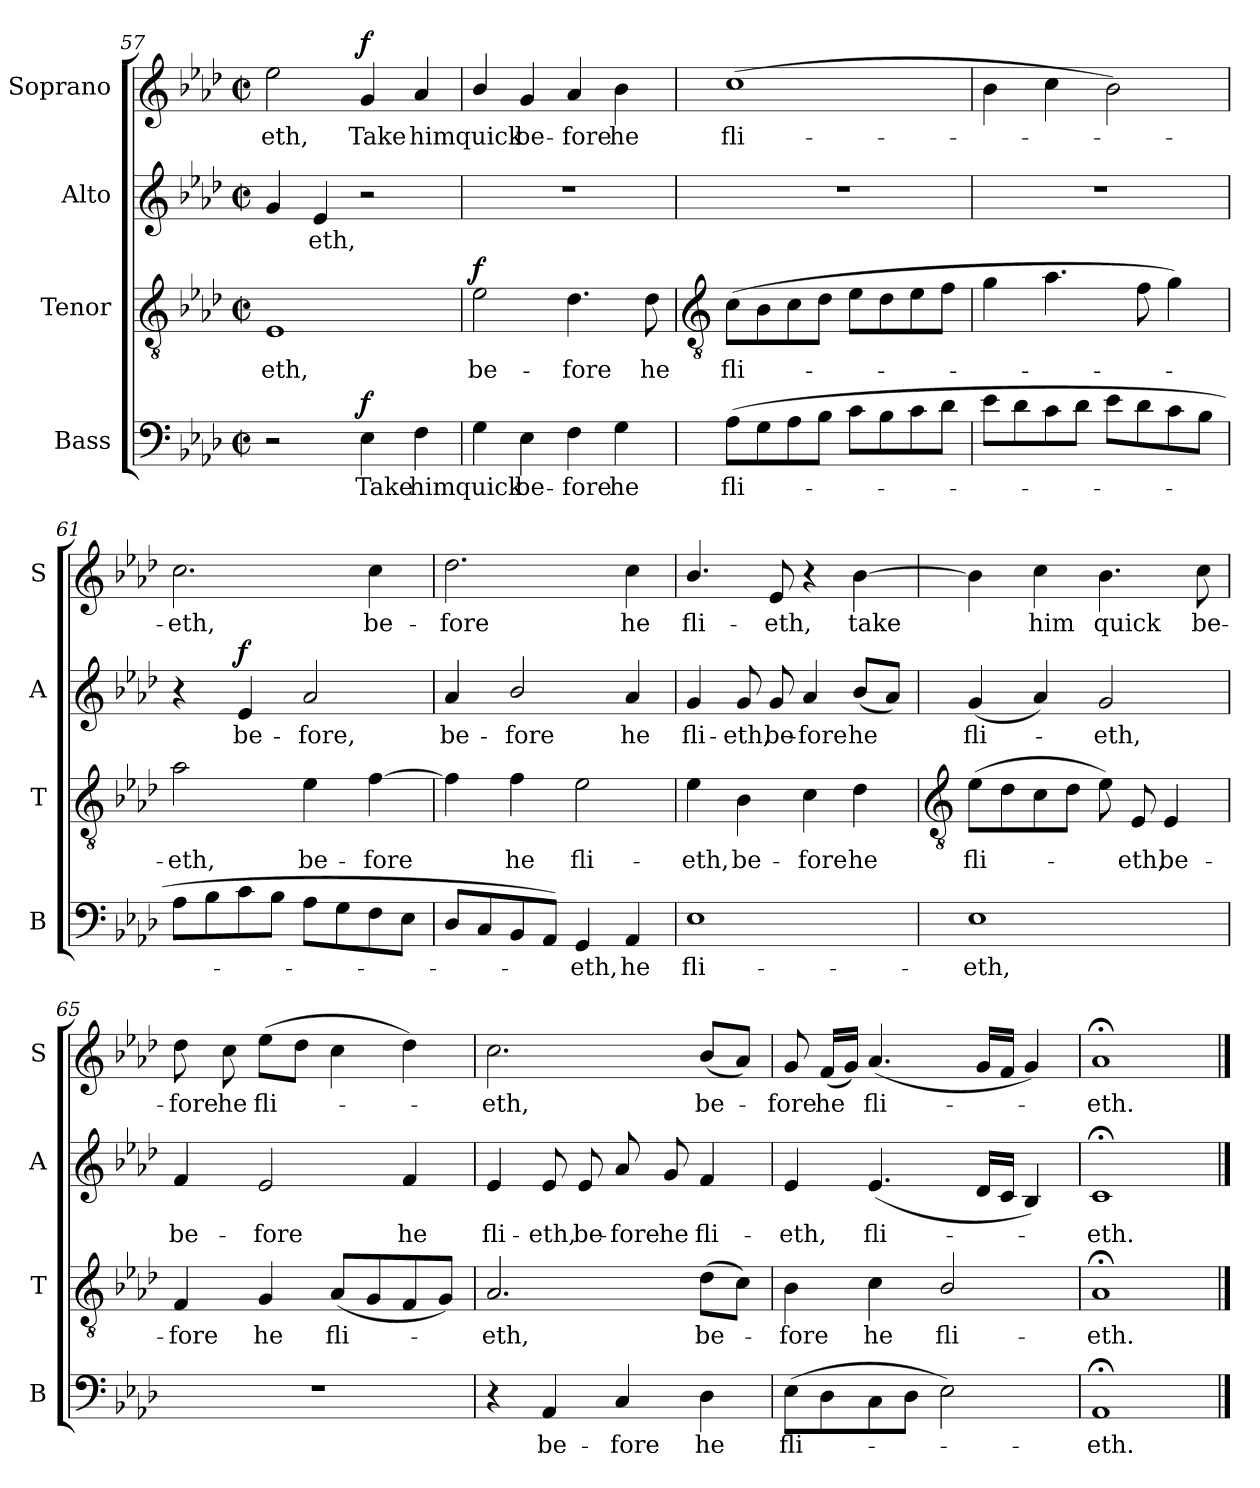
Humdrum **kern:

**kern	**text	**dynam	**kern	**text	**dynam	**kern	**text	**dynam	**kern	**text	**dynam
*part4	*part4	*part4	*part3	*part3	*part3	*part2	*part2	*part2	*part1	*part1	*part1
*staff4	*staff4	*staff4	*staff3	*staff3	*staff3	*staff2	*staff2	*staff2	*staff1	*staff1	*staff1
*I"Bass	*	*	*I"Tenor	*	*	*I"Alto	*	*	*I"Soprano	*	*
*I'B	*	*	*I'T	*	*	*I'A	*	*	*I'S	*	*
*clefF4	*	*	*clefGv2	*	*	*clefG2	*	*	*clefG2	*	*
*k[b-e-a-d-]	*	*	*k[b-e-a-d-]	*	*	*k[b-e-a-d-]	*	*	*k[b-e-a-d-]	*	*
*A-:	*	*	*A-:	*	*	*A-:	*	*	*A-:	*	*
*M2/2	*	*	*M2/2	*	*	*M2/2	*	*	*M2/2	*	*
*met(c|)	*	*	*met(c|)	*	*	*met(c|)	*	*	*met(c|)	*	*
=57	=57	=57	=57	=57	=57	=57	=57	=57	=57	=57	=57
!	!	!	!	!LO:LY:b	!	!	!	!	!	!LO:LY:b	!
2r	.	.	1E-	eth,	.	4g	.	.	2ee-	eth,	.
!	!	!	!	!	!	!	!LO:LY:b	!	!	!	!
.	.	.	.	.	.	4e-	eth,	.	.	.	.
!	!LO:LY:b	!LO:DY:b	!	!	!	!	!	!	!	!LO:LY:b	!LO:DY:b
4E-	Take	f	.	.	.	2r	.	.	4g	Take	f
!	!LO:LY:b	!	!	!	!	!	!	!	!	!LO:LY:b	!
4F	him	.	.	.	.	.	.	.	4a-	him	.
=58	=58	=58	=58	=58	=58	=58	=58	=58	=58	=58	=58
!	!LO:LY:b	!	!	!LO:LY:b	!LO:DY:b	!	!	!	!	!LO:LY:b	!
4G	quick	.	2e-	be-	f	1r	.	.	4b-/	quick	.
!	!LO:LY:b	!	!	!	!	!	!	!	!	!LO:LY:b	!
4E-	be-	.	.	.	.	.	.	.	4g	be-	.
!	!LO:LY:b	!	!	!LO:LY:b	!	!	!	!	!	!LO:LY:b	!
4F	-fore	.	4.d-	-fore	.	.	.	.	4a-	-fore	.
!	!LO:LY:b	!	!	!	!	!	!	!	!	!LO:LY:b	!
4G	he	.	.	.	.	.	.	.	4b-	he	.
!	!	!	!	!LO:LY:b	!	!	!	!	!	!	!
.	.	.	8d-	he	.	.	.	.	.	.	.
!!LO:LB:g=z
=59	=59	=59	=59	=59	=59	=59	=59	=59	=59	=59	=59
*	*	*	*clefGv2	*	*	*	*	*	*	*	*
!	!LO:LY:b	!	!	!LO:LY:b	!	!	!	!	!	!LO:LY:b	!
(<8A-L	fli-	.	(>8cL	fli-	.	1r	.	.	(>1cc	fli-	.
8G	.	.	8B-	.	.	.	.	.	.	.	.
8A-	.	.	8c	.	.	.	.	.	.	.	.
8B-J	.	.	8d-J	.	.	.	.	.	.	.	.
8cL	.	.	8e-L	.	.	.	.	.	.	.	.
8B-	.	.	8d-	.	.	.	.	.	.	.	.
8c	.	.	8e-	.	.	.	.	.	.	.	.
8d-J	.	.	8fJ	.	.	.	.	.	.	.	.
=60	=60	=60	=60	=60	=60	=60	=60	=60	=60	=60	=60
8e-L	.	.	4g	.	.	1r	.	.	4b-	.	.
8d-	.	.	.	.	.	.	.	.	.	.	.
8c	.	.	4.a-	.	.	.	.	.	4cc	.	.
8d-J	.	.	.	.	.	.	.	.	.	.	.
8e-L	.	.	.	.	.	.	.	.	2b-)	.	.
8d-	.	.	8f	.	.	.	.	.	.	.	.
8c	.	.	4g)	.	.	.	.	.	.	.	.
8B-J	.	.	.	.	.	.	.	.	.	.	.
=61	=61	=61	=61	=61	=61	=61	=61	=61	=61	=61	=61
!	!	!	!	!LO:LY:b	!	!	!	!	!	!LO:LY:b	!
8A-L	.	.	2a-	eth,	.	4r	.	.	2.cc	eth,	.
8B-	.	.	.	.	.	.	.	.	.	.	.
!	!	!	!	!	!	!	!LO:LY:b	!LO:DY:b	!	!	!
8c	.	.	.	.	.	4e-	be-	f	.	.	.
8B-J	.	.	.	.	.	.	.	.	.	.	.
!	!	!	!	!LO:LY:b	!	!	!LO:LY:b	!	!	!	!
8A-L	.	.	4e-	be-	.	2a-	-fore,	.	.	.	.
8G	.	.	.	.	.	.	.	.	.	.	.
!	!	!	!	!LO:LY:b	!	!	!	!	!	!LO:LY:b	!
8F	.	.	[4f	-fore	.	.	.	.	4cc	be-	.
8E-J	.	.	.	.	.	.	.	.	.	.	.
=62	=62	=62	=62	=62	=62	=62	=62	=62	=62	=62	=62
!	!	!	!	!	!	!	!LO:LY:b	!	!	!LO:LY:b	!
8D-L	.	.	4f]	.	.	4a-	be-	.	2.dd-	-fore	.
8C	.	.	.	.	.	.	.	.	.	.	.
!	!	!	!	!LO:LY:b	!	!	!LO:LY:b	!	!	!	!
8BB-	.	.	4f	he	.	2b-/	-fore	.	.	.	.
8AA-J)	.	.	.	.	.	.	.	.	.	.	.
!	!LO:LY:b	!	!	!LO:LY:b	!	!	!	!	!	!	!
4GG	eth,	.	2e-	fli-	.	.	.	.	.	.	.
!	!LO:LY:b	!	!	!	!	!	!LO:LY:b	!	!	!LO:LY:b	!
4AA-	he	.	.	.	.	4a-	he	.	4cc	he	.
=63	=63	=63	=63	=63	=63	=63	=63	=63	=63	=63	=63
!	!LO:LY:b	!	!	!LO:LY:b	!	!	!LO:LY:b	!	!	!LO:LY:b	!
1E-	fli-	.	4e-	-eth,	.	4g	fli-	.	4.b-/	fli-	.
!	!	!	!	!LO:LY:b	!	!	!LO:LY:b	!	!	!	!
.	.	.	4B-	be-	.	8g	-eth,	.	.	.	.
!	!	!	!	!	!	!	!LO:LY:b	!	!	!LO:LY:b	!
.	.	.	.	.	.	8g	be-	.	8e-	-eth,	.
!	!	!	!	!LO:LY:b	!	!	!LO:LY:b	!	!	!	!
.	.	.	4c	-fore	.	4a-	-fore	.	4r	.	.
!	!	!	!	!LO:LY:b	!	!	!LO:LY:b	!	!	!LO:LY:b	!
.	.	.	4d-	he	.	(<8b-L	he	.	[4b-	take	.
.	.	.	.	.	.	8a-J)	.	.	.	.	.
!!LO:LB:g=z
=64	=64	=64	=64	=64	=64	=64	=64	=64	=64	=64	=64
*	*	*	*clefGv2	*	*	*	*	*	*	*	*
!	!LO:LY:b	!	!	!LO:LY:b	!	!	!LO:LY:b	!	!	!	!
1E-	-eth,	.	(>8e-L	fli-	.	(<4g	fli-	.	4b-]	.	.
.	.	.	8d-	.	.	.	.	.	.	.	.
!	!	!	!	!	!	!	!	!	!	!LO:LY:b	!
.	.	.	8c	.	.	4a-)	.	.	4cc	him	.
.	.	.	8d-J	.	.	.	.	.	.	.	.
!	!	!	!	!	!	!	!LO:LY:b	!	!	!LO:LY:b	!
.	.	.	8e-)	.	.	2g	eth,	.	4.b-	quick	.
!	!	!	!	!LO:LY:b	!	!	!	!	!	!	!
.	.	.	8E-	eth,	.	.	.	.	.	.	.
!	!	!	!	!LO:LY:b	!	!	!	!	!	!	!
.	.	.	4E-	be-	.	.	.	.	.	.	.
!	!	!	!	!	!	!	!	!	!	!LO:LY:b	!
.	.	.	.	.	.	.	.	.	8cc	be-	.
=65	=65	=65	=65	=65	=65	=65	=65	=65	=65	=65	=65
!	!	!	!	!LO:LY:b	!	!	!LO:LY:b	!	!	!LO:LY:b	!
1r	.	.	4F	-fore	.	4f	be-	.	8dd-	-fore	.
!	!	!	!	!	!	!	!	!	!	!LO:LY:b	!
.	.	.	.	.	.	.	.	.	8cc	he	.
!	!	!	!	!LO:LY:b	!	!	!LO:LY:b	!	!	!LO:LY:b	!
.	.	.	4G	he	.	2e-	-fore	.	(>8ee-L	fli-	.
.	.	.	.	.	.	.	.	.	8dd-J	.	.
!	!	!	!	!LO:LY:b	!	!	!	!	!	!	!
.	.	.	(<8A-L	fli-	.	.	.	.	4cc	.	.
.	.	.	8G	.	.	.	.	.	.	.	.
!	!	!	!	!	!	!	!LO:LY:b	!	!	!	!
.	.	.	8F	.	.	4f	he	.	4dd-)	.	.
.	.	.	8GJ)	.	.	.	.	.	.	.	.
=66	=66	=66	=66	=66	=66	=66	=66	=66	=66	=66	=66
!	!	!	!	!LO:LY:b	!	!	!LO:LY:b	!	!	!LO:LY:b	!
4r	.	.	2.A-	eth,	.	4e-	fli-	.	2.cc	eth,	.
!	!LO:LY:b	!	!	!	!	!	!LO:LY:b	!	!	!	!
4AA-	be-	.	.	.	.	8e-	-eth,	.	.	.	.
!	!	!	!	!	!	!	!LO:LY:b	!	!	!	!
.	.	.	.	.	.	8e-	be-	.	.	.	.
!	!LO:LY:b	!	!	!	!	!	!LO:LY:b	!	!	!	!
4C	-fore	.	.	.	.	8a-	-fore	.	.	.	.
!	!	!	!	!	!	!	!LO:LY:b	!	!	!	!
.	.	.	.	.	.	8g	he	.	.	.	.
!	!LO:LY:b	!	!	!LO:LY:b	!	!	!LO:LY:b	!	!	!LO:LY:b	!
4D-	he	.	(>8d-L	be-	.	4f	fli-	.	(<8b-L	be-	.
.	.	.	8cJ)	.	.	.	.	.	8a-J)	.	.
=67	=67	=67	=67	=67	=67	=67	=67	=67	=67	=67	=67
!	!LO:LY:b	!	!	!LO:LY:b	!	!	!LO:LY:b	!	!	!LO:LY:b	!
(>8E-L	fli-	.	4B-	fore	.	4e-	-eth,	.	8g	fore	.
!	!	!	!	!	!	!	!	!	!	!LO:LY:b	!
8D-	.	.	.	.	.	.	.	.	(<16fLL	he	.
.	.	.	.	.	.	.	.	.	16gJJ)	.	.
!	!	!	!	!LO:LY:b	!	!	!LO:LY:b	!	!	!LO:LY:b	!
8C	.	.	4c	he	.	(<4.e-	fli-	.	(<4.a-	fli-	.
8D-J	.	.	.	.	.	.	.	.	.	.	.
!	!	!	!	!LO:LY:b	!	!	!	!	!	!	!
2E-)	.	.	2B-/	fli-	.	.	.	.	.	.	.
.	.	.	.	.	.	16d-LL	.	.	16gLL	.	.
.	.	.	.	.	.	16cJJ	.	.	16fJJ	.	.
.	.	.	.	.	.	4B-)	.	.	4g)	.	.
=68	=68	=68	=68	=68	=68	=68	=68	=68	=68	=68	=68
!	!LO:LY:b	!	!	!LO:LY:b	!	!	!LO:LY:b	!	!	!LO:LY:b	!
1AA-;<	eth.	.	1A-;<	-eth.	.	1c;<	eth.	.	1a-;<	eth.	.
==	==	==	==	==	==	==	==	==	==	==	==
*-	*-	*-	*-	*-	*-	*-	*-	*-	*-	*-	*-
